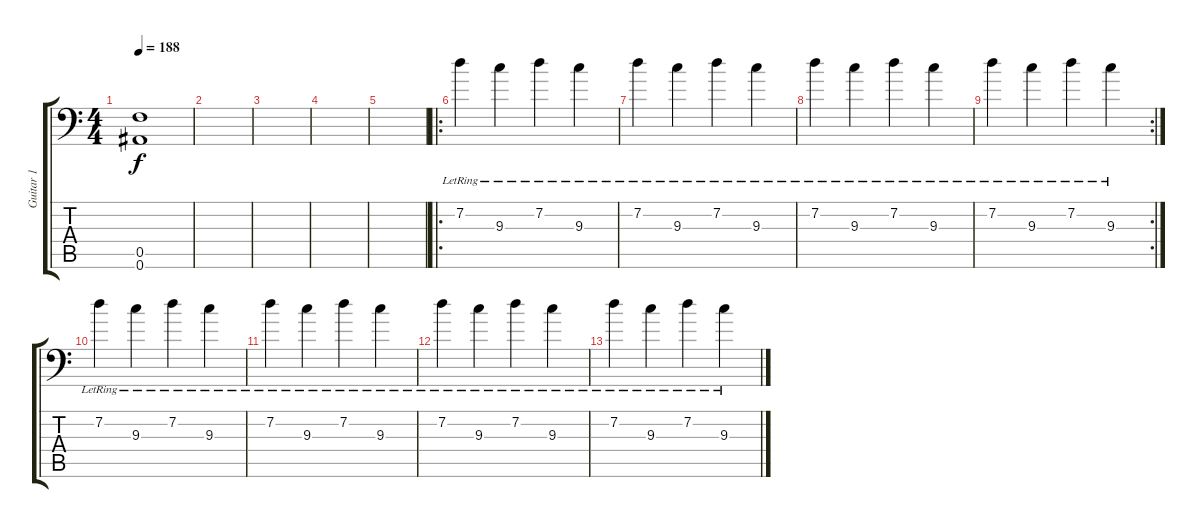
\track ("Guitar 1" "Guitar 1") {instrument distortionguitar}
\staff {score tabs}
\tuning (C4 G3 Eb3 Bb2 F2 Bb1) {hide}
\ts (4 4)
\tempo 188
\clef f4
\ks c
(0.5{t} 0.6{t}).1{dy f} |
|
|
|
|
\ro
7.2{lr}.4{instrument electricguitarclean} 9.3{lr}.4 7.2{lr}.4 9.3{lr}.4 |
7.2{lr}.4 9.3{lr}.4 7.2{lr}.4 9.3{lr}.4 |
7.2{lr}.4 9.3{lr}.4 7.2{lr}.4 9.3{lr}.4 |
\rc 2
7.2{lr}.4 9.3{lr}.4 7.2{lr}.4 9.3{lr}.4 |
7.2{lr}.4 9.3{lr}.4 7.2{lr}.4 9.3{lr}.4 |
7.2{lr}.4 9.3{lr}.4 7.2{lr}.4 9.3{lr}.4 |
7.2{lr}.4 9.3{lr}.4 7.2{lr}.4 9.3{lr}.4 |
7.2{lr}.4 9.3{lr}.4 7.2{lr}.4 9.3{lr}.4
